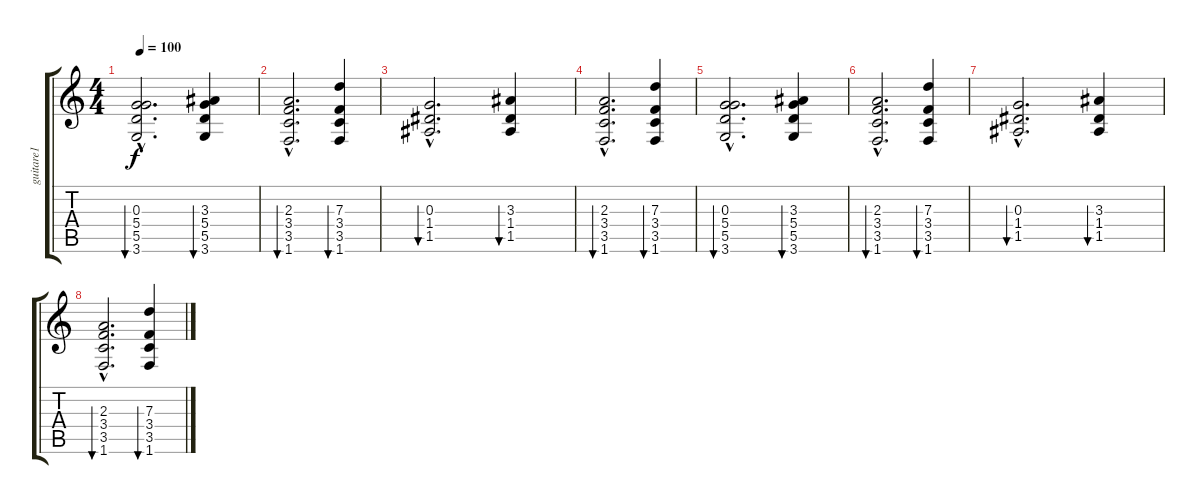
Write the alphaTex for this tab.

\track ("guitare1" "guitare1") {instrument acousticguitarsteel}
\staff {score tabs}
\tuning (E4 B3 G3 D3 A2 E2) {hide}
\ts (4 4)
\tempo 100
\clef g2
\ks c
(0.3{hac} 5.4{hac} 5.5{hac} 3.6{hac}).2{d bu 60 dy f instrument acousticguitarsteel} (3.3 5.4 5.5 3.6).4{bu 60} |
(2.3{hac} 3.4{hac} 3.5{hac} 1.6{hac}).2{d bu 60} (7.3 3.4 3.5 1.6).4{bu 60} |
(0.3{hac} 1.4{hac} 1.5{hac}).2{d bu 60} (3.3 1.4 1.5).4{bu 60} |
(2.3{hac} 3.4{hac} 3.5{hac} 1.6{hac}).2{d bu 60} (7.3 3.4 3.5 1.6).4{bu 60} |
(0.3{hac} 5.4{hac} 5.5{hac} 3.6{hac}).2{d bu 60} (3.3 5.4 5.5 3.6).4{bu 60} |
(2.3{hac} 3.4{hac} 3.5{hac} 1.6{hac}).2{d bu 60} (7.3 3.4 3.5 1.6).4{bu 60} |
(0.3{hac} 1.4{hac} 1.5{hac}).2{d bu 60} (3.3 1.4 1.5).4{bu 60} |
(2.3{hac} 3.4{hac} 3.5{hac} 1.6{hac}).2{d bu 60} (7.3 3.4 3.5 1.6).4{bu 60}
